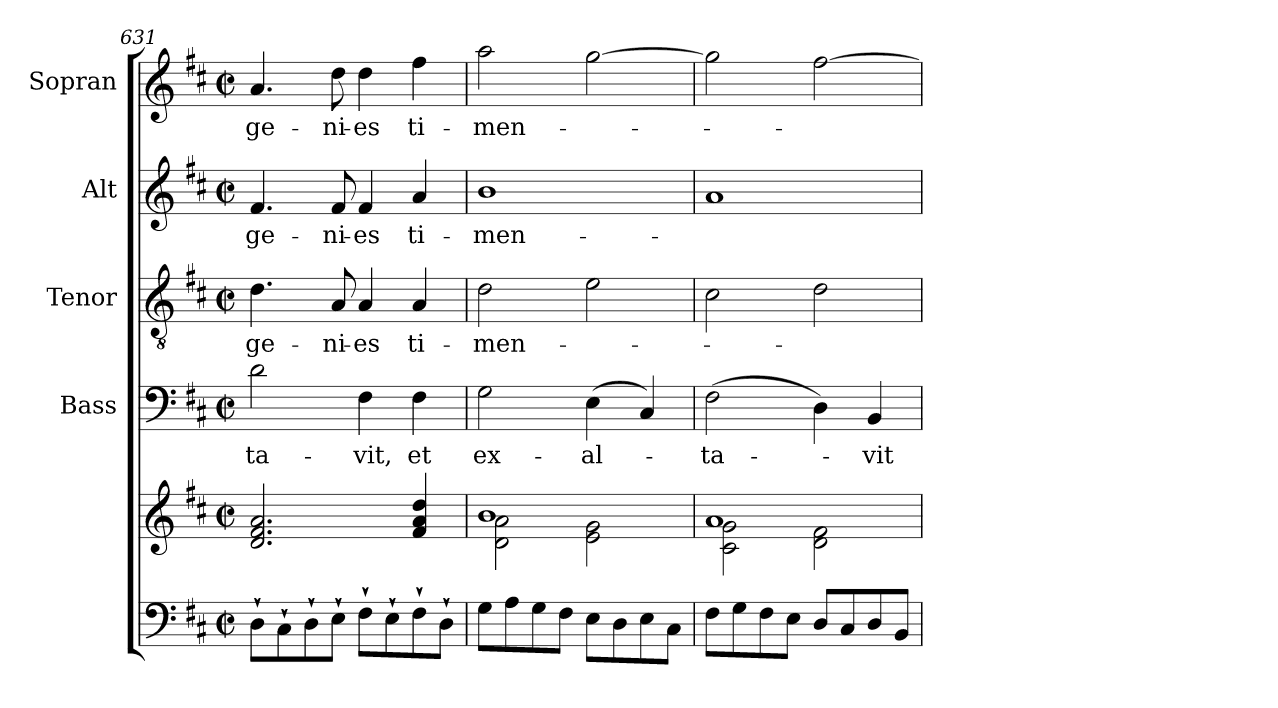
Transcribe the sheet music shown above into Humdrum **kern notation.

**kern	**kern	**kern	**text	**kern	**text	**kern	**text	**kern	**text
*part5	*part5	*part4	*part4	*part3	*part3	*part2	*part2	*part1	*part1
*staff6	*staff5	*staff4	*staff4	*staff3	*staff3	*staff2	*staff2	*staff1	*staff1
*	*	*I"Bass	*	*I"Tenor	*	*I"Alt	*	*I"Sopran	*
*	*	*I'B.	*	*I'T.	*	*I'A.	*	*I'S.	*
*clefF4	*clefG2	*clefF4	*	*clefGv2	*	*clefG2	*	*clefG2	*
*k[f#c#]	*k[f#c#]	*k[f#c#]	*	*k[f#c#]	*	*k[f#c#]	*	*k[f#c#]	*
*D:	*D:	*D:	*	*D:	*	*D:	*	*D:	*
*M2/2	*M2/2	*M2/2	*	*M2/2	*	*M2/2	*	*M2/2	*
*met(c|)	*met(c|)	*met(c|)	*	*met(c|)	*	*met(c|)	*	*met(c|)	*
=631	=631	=631	=631	=631	=631	=631	=631	=631	=631
!	!	!	!LO:LY:b	!	!LO:LY:b	!	!LO:LY:b	!	!LO:LY:b
8D`>\L	2.d/ 2.f#/ 2.a/	2d\	-ta-	4.d\	-ge-	4.f#/	-ge-	4.a/	-ge-
8C#`>\	.	.	.	.	.	.	.	.	.
8D`>\	.	.	.	.	.	.	.	.	.
!	!	!	!	!	!LO:LY:b	!	!LO:LY:b	!	!LO:LY:b
8E`>\J	.	.	.	8A/	-ni-	8f#/	-ni-	8dd\	-ni-
!	!	!	!LO:LY:b	!	!LO:LY:b	!	!LO:LY:b	!	!LO:LY:b
8F#`>\L	.	4F#\	-vit,	4A/	-es	4f#/	-es	4dd\	-es
8E`>\	.	.	.	.	.	.	.	.	.
!	!	!	!LO:LY:b	!	!LO:LY:b	!	!LO:LY:b	!	!LO:LY:b
8F#`>\	4f#/ 4a/ 4dd/	4F#\	et	4A/	ti-	4a/	ti-	4ff#\	ti-
8D`>\J	.	.	.	.	.	.	.	.	.
=632	=632	=632	=632	=632	=632	=632	=632	=632	=632
*	*^	*	*	*	*	*	*	*	*
!	!	!	!	!LO:LY:b	!	!LO:LY:b	!	!LO:LY:b	!	!LO:LY:b
8G\L	1b	2d\ 2a\	2G\	ex-	2d\	-men-	1b	-men-	2aa\	-men-
8A\	.	.	.	.	.	.	.	.	.	.
8G\	.	.	.	.	.	.	.	.	.	.
8F#\J	.	.	.	.	.	.	.	.	.	.
!	!	!	!	!LO:LY:b	!	!	!	!	!	!
8E\L	.	2e\ 2g\	(>4E\	-al-	2e\	.	.	.	[2gg\	.
8D\	.	.	.	.	.	.	.	.	.	.
8E\	.	.	4C#/)	.	.	.	.	.	.	.
8C#\J	.	.	.	.	.	.	.	.	.	.
!!LO:PB:g=z
=633	=633	=633	=633	=633	=633	=633	=633	=633	=633	=633
!	!	!	!	!LO:LY:b	!	!	!	!	!	!
8F#\L	1a	2c#\ 2g\	(>2F#\	-ta-	2c#\	.	1a	.	2gg\]	.
8G\	.	.	.	.	.	.	.	.	.	.
8F#\	.	.	.	.	.	.	.	.	.	.
8E\J	.	.	.	.	.	.	.	.	.	.
8D/L	.	2d\ 2f#\	4D\)	.	2d\	.	.	.	[2ff#\	.
8C#/	.	.	.	.	.	.	.	.	.	.
!	!	!	!	!LO:LY:b	!	!	!	!	!	!
8D/	.	.	4BB/	-vit	.	.	.	.	.	.
8BB/J	.	.	.	.	.	.	.	.	.	.
*	*v	*v	*	*	*	*	*	*	*	*
=	=	=	=	=	=	=	=	=	=
*-	*-	*-	*-	*-	*-	*-	*-	*-	*-
